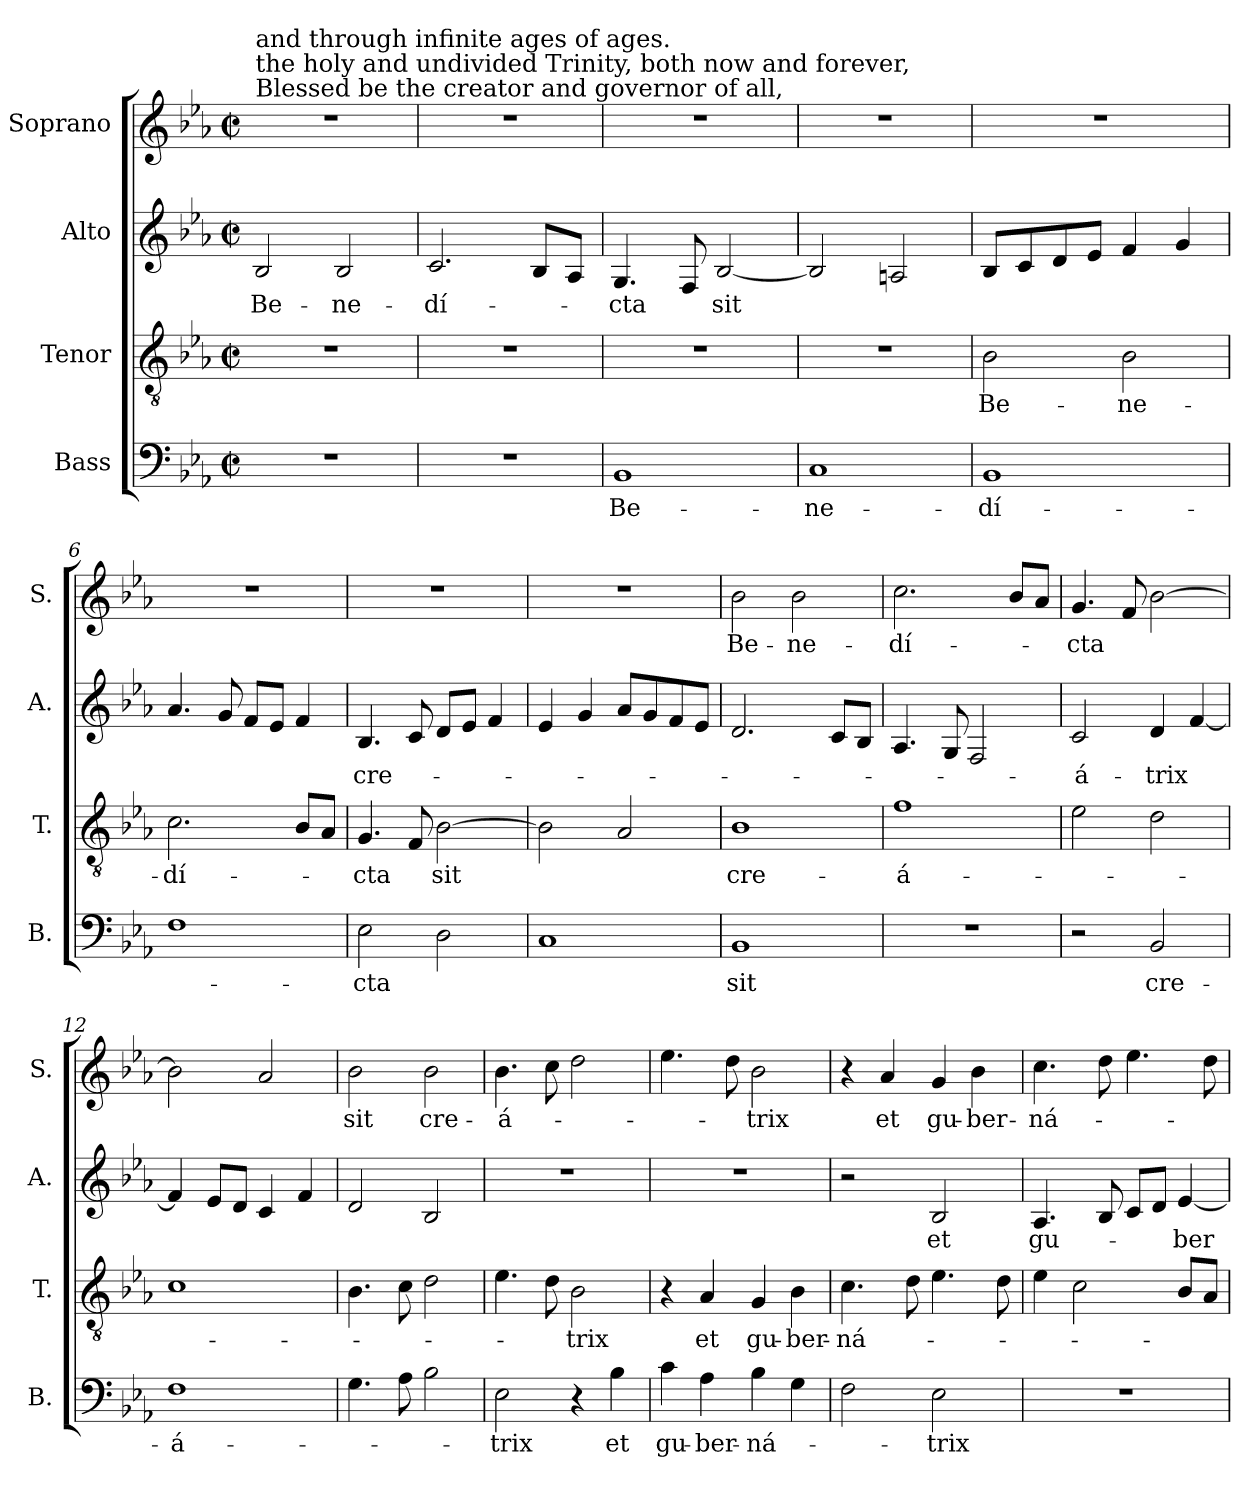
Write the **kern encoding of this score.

**kern	**text	**kern	**text	**kern	**text	**kern	**text
*part4	*part4	*part3	*part3	*part2	*part2	*part1	*part1
*staff4	*staff4	*staff3	*staff3	*staff2	*staff2	*staff1	*staff1
*I"Bass	*	*I"Tenor	*	*I"Alto	*	*I"Soprano	*
*I'B.	*	*I'T.	*	*I'A.	*	*I'S.	*
*clefF4	*	*clefGv2	*	*clefG2	*	*clefG2	*
*k[b-e-a-]	*	*k[b-e-a-]	*	*k[b-e-a-]	*	*k[b-e-a-]	*
*M2/2	*	*M2/2	*	*M2/2	*	*M2/2	*
*met(c|)	*	*met(c|)	*	*met(c|)	*	*met(c|)	*
=1	=1	=1	=1	=1	=1	=1	=1
!	!	!	!	!	!	!LO:TX:a:t=Blessed be the creator and governor of all,	!
!	!	!	!	!	!	!LO:TX:a:t=the holy and undivided Trinity, both now and forever,	!
!	!	!	!	!	!	!LO:TX:a:t=and through infinite ages of ages.	!
!	!	!	!	!	!LO:LY:b	!	!
1r	.	1r	.	2B-/	Be-	1r	.
!	!	!	!	!	!LO:LY:b	!	!
.	.	.	.	2B-/	-ne-	.	.
=2	=2	=2	=2	=2	=2	=2	=2
!	!	!	!	!	!LO:LY:b	!	!
1r	.	1r	.	2.c/	-dí-	1r	.
.	.	.	.	8B-/L	.	.	.
.	.	.	.	8A-/J	.	.	.
=3	=3	=3	=3	=3	=3	=3	=3
!	!LO:LY:b	!	!	!	!LO:LY:b	!	!
1BB-	Be-	1r	.	4.G/	-cta	1r	.
.	.	.	.	8F/	.	.	.
!	!	!	!	!	!LO:LY:b	!	!
.	.	.	.	[2B-/	sit	.	.
=4	=4	=4	=4	=4	=4	=4	=4
!	!LO:LY:b	!	!	!	!	!	!
1C	-ne-	1r	.	2B-/]	.	1r	.
.	.	.	.	2An/	.	.	.
=5	=5	=5	=5	=5	=5	=5	=5
!	!LO:LY:b	!	!LO:LY:b	!	!	!	!
1BB-	-dí-	2B-\	Be-	8B-/L	.	1r	.
.	.	.	.	8c/	.	.	.
.	.	.	.	8d/	.	.	.
.	.	.	.	8e-/J	.	.	.
!	!	!	!LO:LY:b	!	!	!	!
.	.	2B-\	-ne-	4f/	.	.	.
.	.	.	.	4g/	.	.	.
=6	=6	=6	=6	=6	=6	=6	=6
!	!	!	!LO:LY:b	!	!	!	!
1F	.	2.c\	-dí-	4.a-/	.	1r	.
.	.	.	.	8g/	.	.	.
.	.	.	.	8f/L	.	.	.
.	.	.	.	8e-/J	.	.	.
.	.	8B-/L	.	4f/	.	.	.
.	.	8A-/J	.	.	.	.	.
=7	=7	=7	=7	=7	=7	=7	=7
!	!LO:LY:b	!	!LO:LY:b	!	!LO:LY:b	!	!
2E-\	-cta	4.G/	-cta	4.B-/	cre-	1r	.
.	.	8F/	.	8c/	.	.	.
!	!	!	!LO:LY:b	!	!	!	!
2D\	.	[2B-\	sit	8d/L	.	.	.
.	.	.	.	8e-/J	.	.	.
.	.	.	.	4f/	.	.	.
!!LO:LB:g=z
=8	=8	=8	=8	=8	=8	=8	=8
1C	.	2B-\]	.	4e-/	.	1r	.
.	.	.	.	4g/	.	.	.
.	.	2A-/	.	8a-/L	.	.	.
.	.	.	.	8g/	.	.	.
.	.	.	.	8f/	.	.	.
.	.	.	.	8e-/J	.	.	.
=9	=9	=9	=9	=9	=9	=9	=9
!	!LO:LY:b	!	!LO:LY:b	!	!	!	!LO:LY:b
1BB-	sit	1B-	cre-	2.d/	.	2b-\	Be-
!	!	!	!	!	!	!	!LO:LY:b
.	.	.	.	.	.	2b-\	-ne-
.	.	.	.	8c/L	.	.	.
.	.	.	.	8B-/J	.	.	.
=10	=10	=10	=10	=10	=10	=10	=10
!	!	!	!LO:LY:b	!	!	!	!LO:LY:b
1r	.	1f	-á-	4.A-/	.	2.cc\	-dí-
.	.	.	.	8G/	.	.	.
.	.	.	.	2F/	.	.	.
.	.	.	.	.	.	8b-/L	.
.	.	.	.	.	.	8a-/J	.
=11	=11	=11	=11	=11	=11	=11	=11
!	!	!	!	!	!LO:LY:b	!	!LO:LY:b
2r	.	2e-\	.	2c/	á-	4.g/	-cta
.	.	.	.	.	.	8f/	.
!	!LO:LY:b	!	!	!	!LO:LY:b	!	!
2BB-/	cre-	2d\	.	4d/	-trix	[2b-\	.
.	.	.	.	[4f/	.	.	.
=12	=12	=12	=12	=12	=12	=12	=12
!	!LO:LY:b	!	!	!	!	!	!
1F	-á-	1c	.	4f/]	.	2b-\]	.
.	.	.	.	8e-/L	.	.	.
.	.	.	.	8d/J	.	.	.
.	.	.	.	4c/	.	2a-/	.
.	.	.	.	4f/	.	.	.
=13	=13	=13	=13	=13	=13	=13	=13
!	!	!	!	!	!	!	!LO:LY:b
4.G\	.	4.B-\	.	2d/	.	2b-\	sit
8A-\	.	8c\	.	.	.	.	.
!	!	!	!	!	!	!	!LO:LY:b
2B-\	.	2d\	.	2B-/	.	2b-\	cre-
=14	=14	=14	=14	=14	=14	=14	=14
!	!LO:LY:b	!	!	!	!	!	!LO:LY:b
2E-\	-trix	4.e-\	.	1r	.	4.b-\	-á-
.	.	8d\	.	.	.	8cc\	.
!	!	!	!LO:LY:b	!	!	!	!
4r	.	2B-\	-trix	.	.	2dd\	.
!	!LO:LY:b	!	!	!	!	!	!
4B-\	et	.	.	.	.	.	.
=15	=15	=15	=15	=15	=15	=15	=15
!	!LO:LY:b	!	!	!	!	!	!
4c\	gu-	4r	.	1r	.	4.ee-\	.
!	!LO:LY:b	!	!LO:LY:b	!	!	!	!
4A-\	-ber-	4A-/	et	.	.	.	.
.	.	.	.	.	.	8dd\	.
!	!LO:LY:b	!	!LO:LY:b	!	!	!	!LO:LY:b
4B-\	-ná-	4G/	gu-	.	.	2b-\	-trix
!	!	!	!LO:LY:b	!	!	!	!
4G\	.	4B-\	-ber-	.	.	.	.
!!LO:LB:g=z
=16	=16	=16	=16	=16	=16	=16	=16
!	!	!	!LO:LY:b	!	!	!	!
2F\	.	4.c\	-ná-	2r	.	4r	.
!	!	!	!	!	!	!	!LO:LY:b
.	.	.	.	.	.	4a-/	et
.	.	8d\	.	.	.	.	.
!	!LO:LY:b	!	!	!	!LO:LY:b	!	!LO:LY:b
2E-\	-trix	4.e-\	.	2B-/	et	4g/	gu-
!	!	!	!	!	!	!	!LO:LY:b
.	.	.	.	.	.	4b-\	-ber-
.	.	8d\	.	.	.	.	.
=17	=17	=17	=17	=17	=17	=17	=17
!	!	!	!	!	!LO:LY:b	!	!LO:LY:b
1r	.	4e-\	.	4.A-/	gu-	4.cc\	-ná-
.	.	2c\	.	.	.	.	.
.	.	.	.	8B-/	.	8dd\	.
.	.	.	.	8c/L	.	4.ee-\	.
.	.	.	.	8d/J	.	.	.
!	!	!	!	!	!LO:LY:b	!	!
.	.	8B-/L	.	[4e-/	-ber-	.	.
.	.	8A-/J	.	.	.	8dd\	.
=	=	=	=	=	=	=	=
*-	*-	*-	*-	*-	*-	*-	*-
